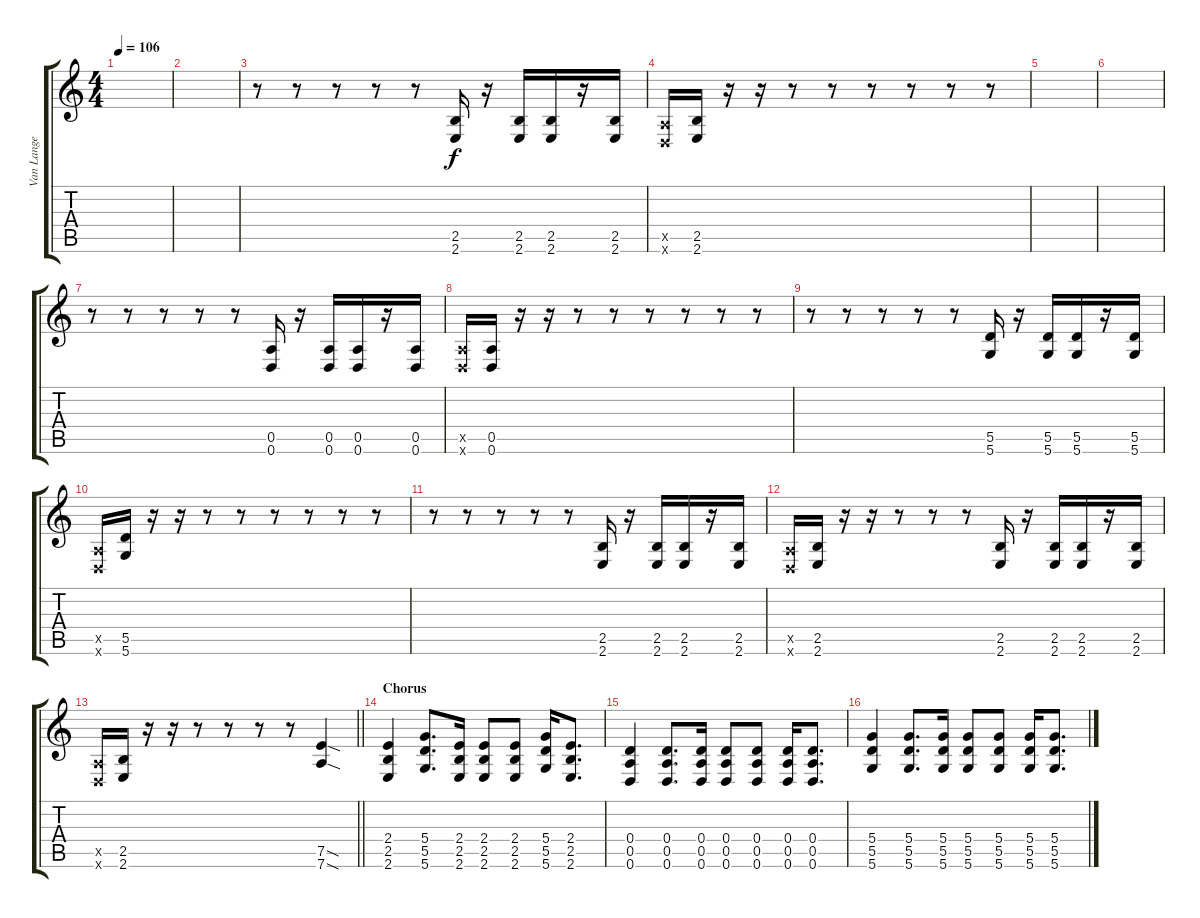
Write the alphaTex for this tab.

\track ("Van Lange" "Van Lange") {instrument distortionguitar}
\staff {score tabs}
\tuning (E4 B3 G3 D3 A2 D2) {hide}
\ts (4 4)
\tempo 106
\clef g2
\ks c
|
|
r.8 r.8 r.8 r.8 r.8 (2.5 2.6).16 r.16 (2.5 2.6).16 (2.5 2.6).16 r.16 (2.5 2.6).16 |
(0.5{x} 0.6{x}).16 (2.5 2.6).16 r.16 r.16 r.8 r.8 r.8 r.8 r.8 r.8 |
|
|
r.8 r.8 r.8 r.8 r.8 (0.5 0.6).16 r.16 (0.5 0.6).16 (0.5 0.6).16 r.16 (0.5 0.6).16 |
(0.5{x} 0.6{x}).16 (0.5 0.6).16 r.16 r.16 r.8 r.8 r.8 r.8 r.8 r.8 |
r.8 r.8 r.8 r.8 r.8 (5.5 5.6).16 r.16 (5.5 5.6).16 (5.5 5.6).16 r.16 (5.5 5.6).16 |
(0.5{x} 0.6{x}).16 (5.5 5.6).16 r.16 r.16 r.8 r.8 r.8 r.8 r.8 r.8 |
r.8 r.8 r.8 r.8 r.8 (2.5 2.6).16 r.16 (2.5 2.6).16 (2.5 2.6).16 r.16 (2.5 2.6).16 |
(0.5{x} 0.6{x}).16 (2.5 2.6).16 r.16 r.16 r.8 r.8 r.8 (2.5 2.6).16 r.16 (2.5 2.6).16 (2.5 2.6).16 r.16 (2.5 2.6).16 |
\barLineRight lightlight
(0.5{x} 0.6{x}).16 (2.5 2.6).16 r.16 r.16 r.8 r.8 r.8 r.8 (7.5{sod} 7.6{sod}).4 |
\section ("" "Chorus")
(2.4 2.5 2.6).4 (5.4 5.5 5.6).8{d} (2.4 2.5 2.6).16 (2.4 2.5 2.6).8 (2.4 2.5 2.6).8 (5.4 5.5 5.6).16 (2.4 2.5 2.6).8{d} |
(0.4 0.5 0.6).4 (0.4 0.5 0.6).8{d} (0.4 0.5 0.6).16 (0.4 0.5 0.6).8 (0.4 0.5 0.6).8 (0.4 0.5 0.6).16 (0.4 0.5 0.6).8{d} |
(5.4 5.5 5.6).4 (5.4 5.5 5.6).8{d} (5.4 5.5 5.6).16 (5.4 5.5 5.6).8 (5.4 5.5 5.6).8 (5.4 5.5 5.6).16 (5.4 5.5 5.6).8{d}
